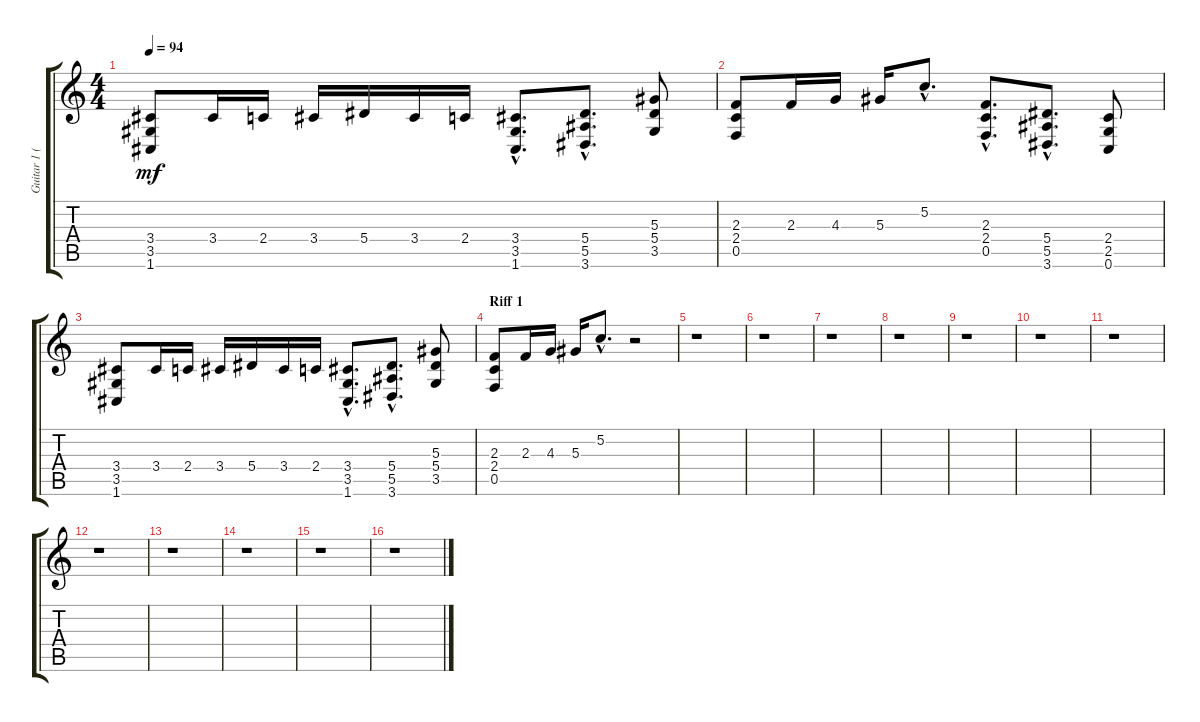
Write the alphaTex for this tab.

\track ("Guitar 1 (Lead)" "Guitar 1 (") {instrument distortionguitar}
\staff {score tabs}
\tuning (C4 G3 Eb3 Bb2 F2 C2) {hide}
\ts (4 4)
\tempo 94
\clef g2
\ks c
(3.4 3.5 1.6).8{dy mf} 3.4.16 2.4.16 3.4.16 5.4.16 3.4.16 2.4.16 (3.4{hac} 3.5{hac} 1.6{hac}).8{d} (5.4{hac} 5.5{hac} 3.6{hac}).8{d} (5.3 5.4 3.5).8 |
(2.3 2.4 0.5).8 2.3.16 4.3.16 5.3.16 5.2{hac}.8{d} (2.3{hac} 2.4{hac} 0.5{hac}).8{d} (5.4{hac} 5.5{hac} 3.6{hac}).8{d} (2.4 2.5 0.6).8 |
(3.4 3.5 1.6).8 3.4.16 2.4.16 3.4.16 5.4.16 3.4.16 2.4.16 (3.4{hac} 3.5{hac} 1.6{hac}).8{d} (5.4{hac} 5.5{hac} 3.6{hac}).8{d} (5.3 5.4 3.5).8 |
\section ("" "Riff 1")
(2.3 2.4 0.5).8 2.3.16 4.3.16 5.3.16 5.2{hac}.8{d} r.2 |
r.1 |
r.1 |
r.1 |
r.1 |
r.1 |
r.1 |
r.1 |
r.1 |
r.1 |
r.1 |
r.1 |
r.1
